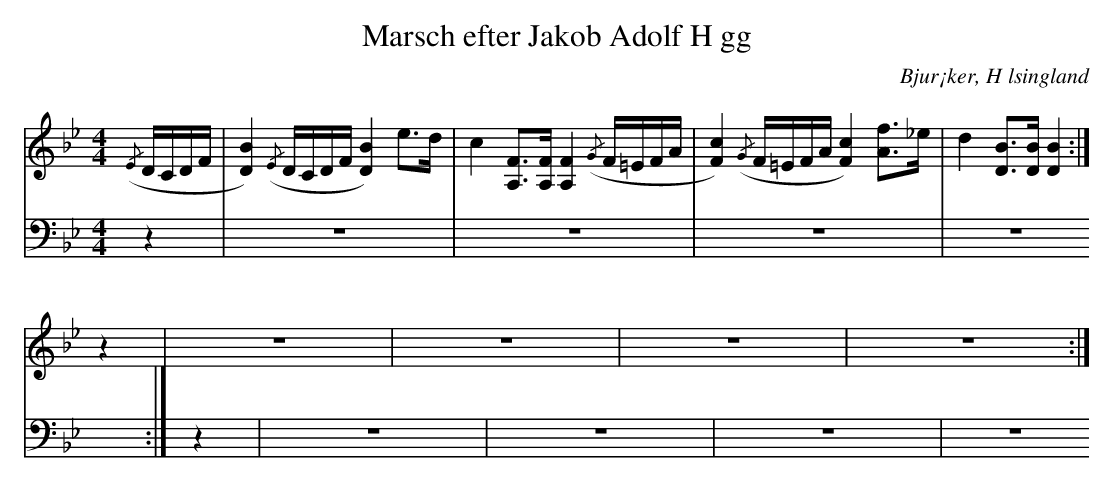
X:1
T: Marsch efter Jakob Adolf H gg
O: Bjur¡ker, H lsingland
M: 4/4
L: 1/16
K: Bb
V:1
V:2
V:3 merge
V:1
({/E}DCDF|[D4B4]) ({/E}DCDF [D4B4]) e2>d2|c4 [A,2F2]>[A,2F2] [A,4F4] ({/G}F=EFA|[F4c4]) ({/G}F=EFA [F4c4]) [A2f2]>_e2|d4 [D2B2]>[D2B2] [D4B4]:|
z4|z16|z16|z16|z16:|
V:2 clef=bass
z4|z16|z16|z16|z16:|
z4|z16|z16|z16|z16:|
V:3 clef=bass
z4|z16|z16|z16|z16:|
z4|z16|z16|z16|z16:|
